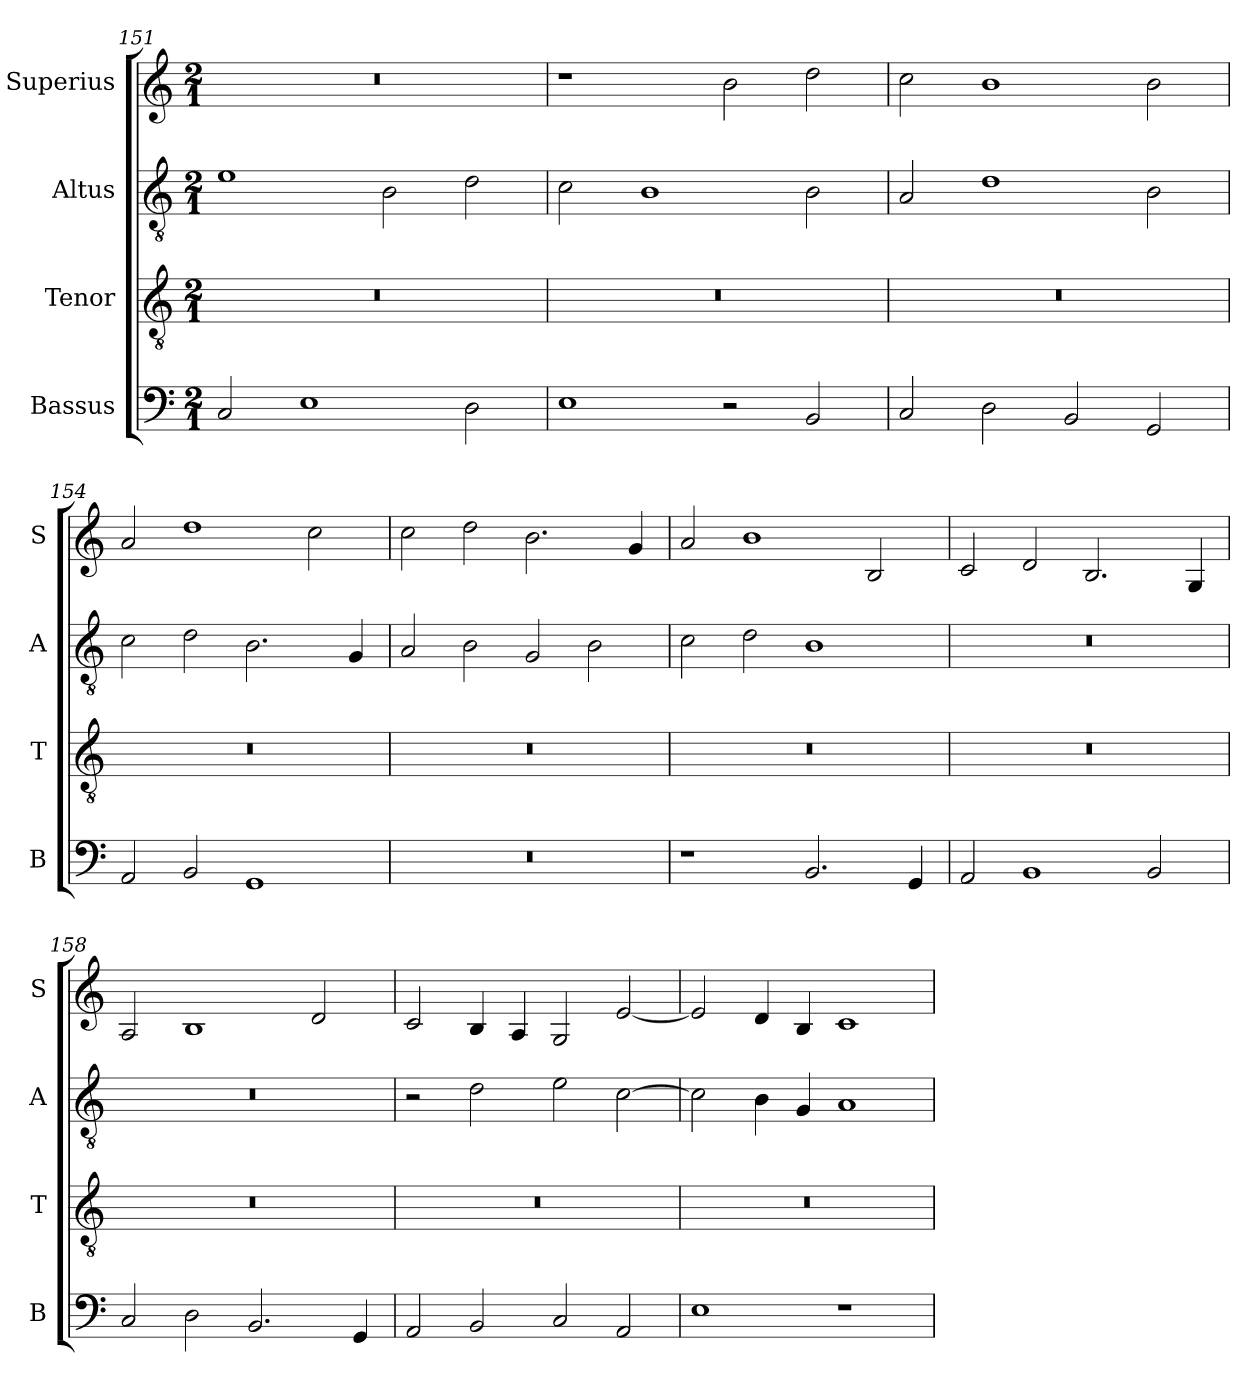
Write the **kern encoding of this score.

**kern	**kern	**kern	**kern
*part4	*part3	*part2	*part1
*staff4	*staff3	*staff2	*staff1
*I"Bassus	*I"Tenor	*I"Altus	*I"Superius
*I'B	*I'T	*I'A	*I'S
*clefF4	*clefGv2	*clefGv2	*clefG2
*k[]	*k[]	*k[]	*k[]
*M2/1	*M2/1	*M2/1	*M2/1
=151	=151	=151	=151
2C/	0r	1e	0r
1E	.	.	.
.	.	2B\	.
2D\	.	2d\	.
=152	=152	=152	=152
1E	0r	2c\	1r
.	.	1B	.
2r	.	.	2b\
2BB/	.	2B\	2dd\
=153	=153	=153	=153
2C/	0r	2A/	2cc\
2D\	.	1d	1b
2BB/	.	.	.
2GG/	.	2B\	2b\
=154	=154	=154	=154
2AA/	0r	2c\	2a/
2BB/	.	2d\	1dd
1GG	.	2.B\	.
.	.	.	2cc\
.	.	4G/	.
=155	=155	=155	=155
0r	0r	2A/	2cc\
.	.	2B\	2dd\
.	.	2G/	2.b\
.	.	2B\	.
.	.	.	4g/
=156	=156	=156	=156
1r	0r	2c\	2a/
.	.	2d\	1b
2.BB/	.	1B	.
.	.	.	2B/
4GG/	.	.	.
=157	=157	=157	=157
2AA/	0r	0r	2c/
1BB	.	.	2d/
.	.	.	2.B/
2BB/	.	.	.
.	.	.	4G/
=158	=158	=158	=158
2C/	0r	0r	2A/
2D\	.	.	1B
2.BB/	.	.	.
.	.	.	2d/
4GG/	.	.	.
=159	=159	=159	=159
2AA/	0r	2r	2c/
2BB/	.	2d\	4B/
.	.	.	4A/
2C/	.	2e\	2G/
2AA/	.	[2c\	[2e/
=160	=160	=160	=160
1E	0r	2c\]	2e/]
.	.	4B\	4d/
.	.	4G/	4B/
1r	.	1A	1c
=	=	=	=
*-	*-	*-	*-
